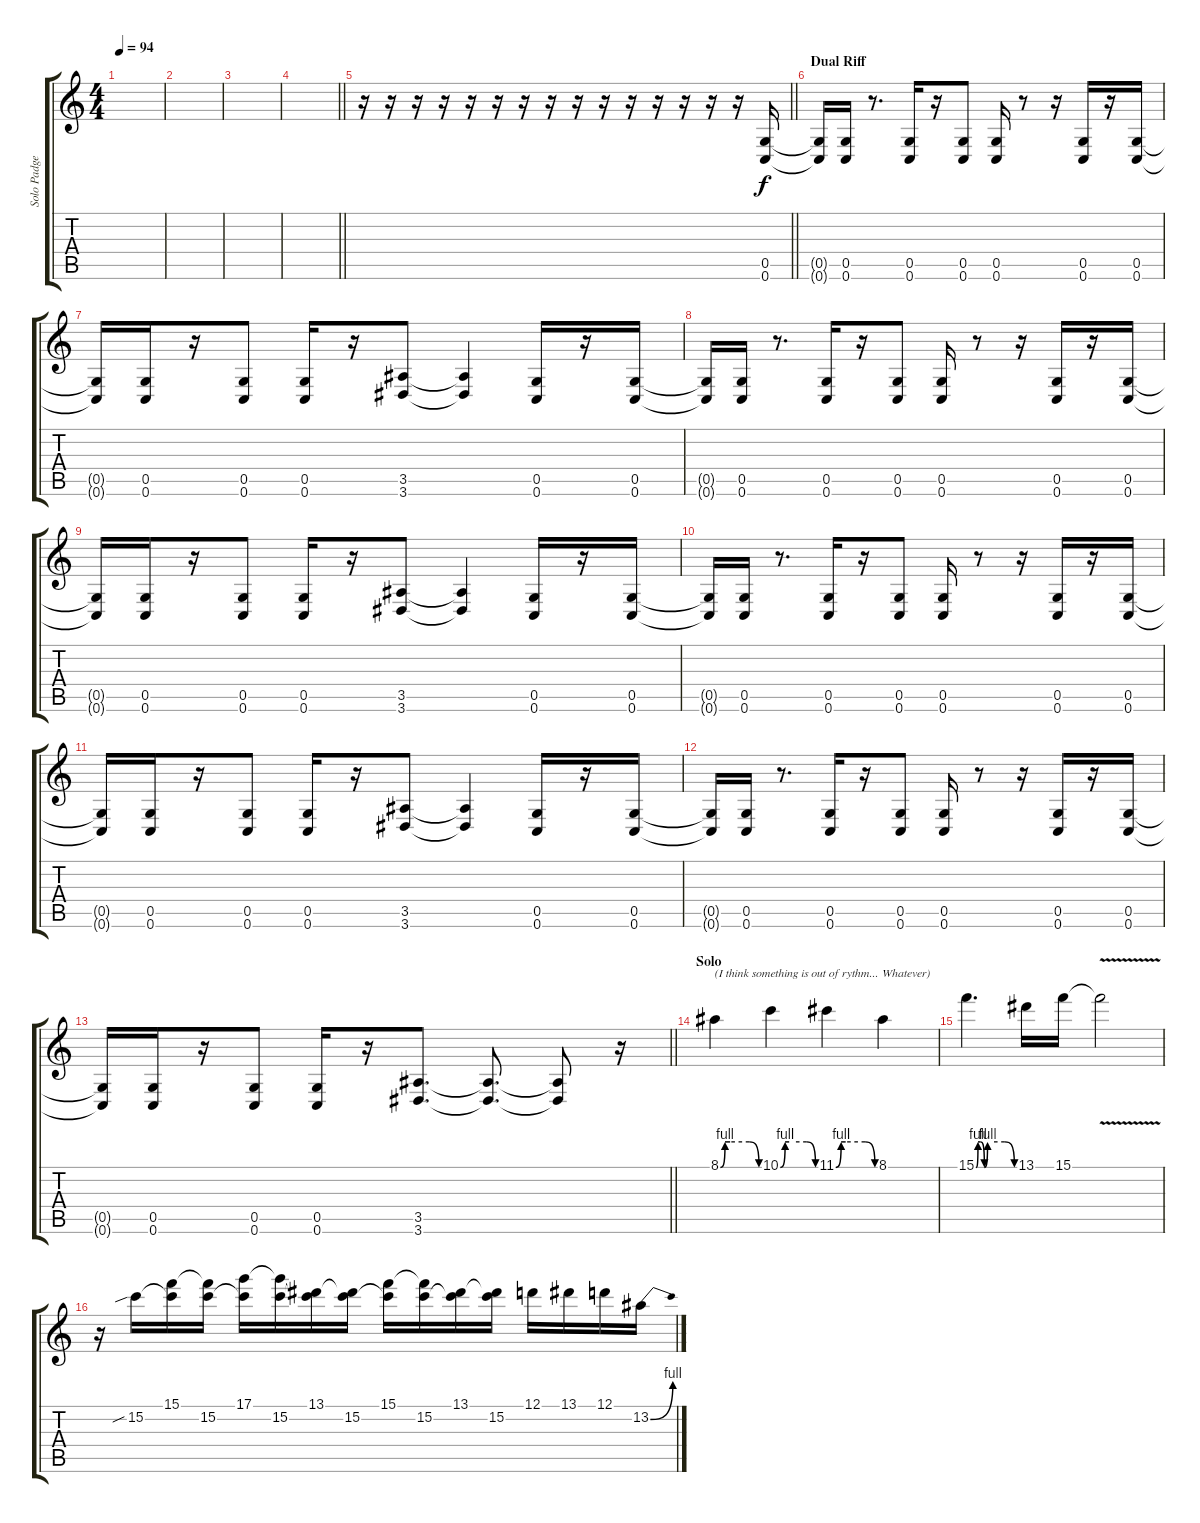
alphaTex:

\track ("Solo Padge" "Solo Padge") {instrument distortionguitar}
\staff {score tabs}
\tuning (D4 A3 F3 C3 G2 C2) {hide}
\ts (4 4)
\tempo 94
\clef g2
\ks c
|
|
|
\barLineRight lightlight
|
\barLineRight lightlight
r.16 r.16 r.16 r.16 r.16 r.16 r.16 r.16 r.16 r.16 r.16 r.16 r.16 r.16 r.16 (0.5 0.6).16 |
\section ("" "Dual Riff")
(0.5{t} 0.6{t}).16 (0.5 0.6).16 r.8{d} (0.5 0.6).16 r.16 (0.5 0.6).8 (0.5 0.6).16 r.8 r.16 (0.5 0.6).16 r.16 (0.5 0.6).16 |
(0.5{t} 0.6{t}).16 (0.5 0.6).16 r.16 (0.5 0.6).8 (0.5 0.6).16 r.16 (3.5 3.6).8 (3.5{t} 3.6{t}).4 (0.5 0.6).16 r.16 (0.5 0.6).16 |
(0.5{t} 0.6{t}).16 (0.5 0.6).16 r.8{d} (0.5 0.6).16 r.16 (0.5 0.6).8 (0.5 0.6).16 r.8 r.16 (0.5 0.6).16 r.16 (0.5 0.6).16 |
(0.5{t} 0.6{t}).16 (0.5 0.6).16 r.16 (0.5 0.6).8 (0.5 0.6).16 r.16 (3.5 3.6).8 (3.5{t} 3.6{t}).4 (0.5 0.6).16 r.16 (0.5 0.6).16 |
(0.5{t} 0.6{t}).16 (0.5 0.6).16 r.8{d} (0.5 0.6).16 r.16 (0.5 0.6).8 (0.5 0.6).16 r.8 r.16 (0.5 0.6).16 r.16 (0.5 0.6).16 |
(0.5{t} 0.6{t}).16 (0.5 0.6).16 r.16 (0.5 0.6).8 (0.5 0.6).16 r.16 (3.5 3.6).8 (3.5{t} 3.6{t}).4 (0.5 0.6).16 r.16 (0.5 0.6).16 |
(0.5{t} 0.6{t}).16 (0.5 0.6).16 r.8{d} (0.5 0.6).16 r.16 (0.5 0.6).8 (0.5 0.6).16 r.8 r.16 (0.5 0.6).16 r.16 (0.5 0.6).16 |
\barLineRight lightlight
(0.5{t} 0.6{t}).16 (0.5 0.6).16 r.16 (0.5 0.6).8 (0.5 0.6).16 r.16 (3.5 3.6).8{d} (3.5{t} 3.6{t}).8{d} (3.5{t} 3.6{t}).8 r.16 |
\section ("" "Solo")
8.1{be (custom 0 0 7 4 15 4 45 4 60 0)}.4{txt "(I think something is out of rythm... Whatever)"} 10.1{be (custom 0 0 8 4 15 4 45 4 60 0)}.4 11.1{be (custom 0 0 8 4 15 4 45 4 60 0)}.4 8.1.4 |
15.1{be (custom 0 0 3 4 7 4 13 0 18 4 45 4 60 0)}.4{d} 13.1.16 15.1.16 15.1{v t}.2 |
r.16 15.2{sib}.16 (15.1 15.2{t}).16 (15.1{t} 15.2).16 (17.1 15.2{t}).16 (17.1{t} 15.2).16 (13.1 15.2{t}).16 (13.1{t} 15.2).16 (15.1 15.2{t}).16 (15.1{t} 15.2).16 (13.1 15.2{t}).16 (13.1{t} 15.2).16 12.1.16 13.1.16 12.1.16 13.2{be (bend 0 0 60 4)}.16
